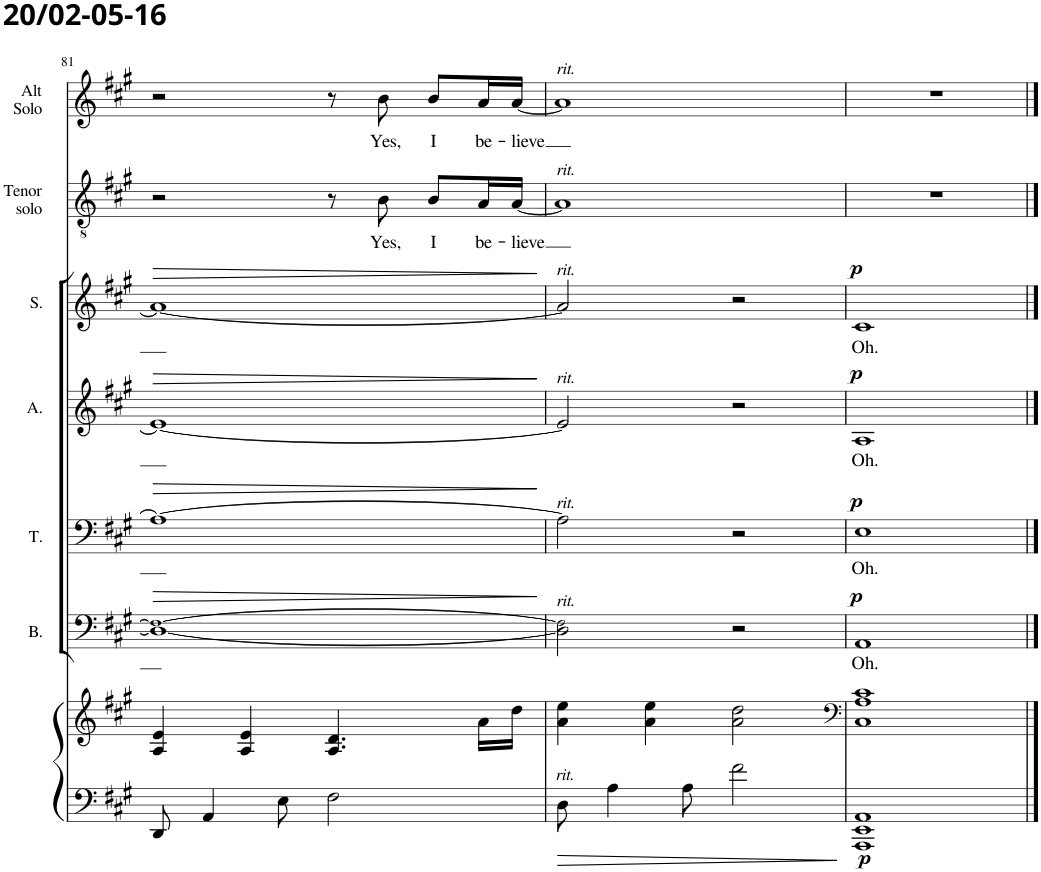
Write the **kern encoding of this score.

**kern	**kern	**dynam	**kern	**text	**dynam	**kern	**text	**dynam	**kern	**text	**dynam	**kern	**text	**dynam	**kern	**text	**kern	**text
*part7	*part7	*part7	*part6	*part6	*part6	*part5	*part5	*part5	*part4	*part4	*part4	*part3	*part3	*part3	*part2	*part2	*part1	*part1
*staff8	*staff7	*staff7/8	*staff6	*staff6	*staff6	*staff5	*staff5	*staff5	*staff4	*staff4	*staff4	*staff3	*staff3	*staff3	*staff2	*staff2	*staff1	*staff1
*I"Piano	*	*	*I"Bas	*	*	*I"Tenor	*	*	*I"Alt	*	*	*I"Sopraan	*	*	*I"Tenor solo	*	*I"Alt Solo	*
*I'Pno	*	*	*I'B.	*	*	*I'T.	*	*	*I'A.	*	*	*I'S.	*	*	*I'Tenor  solo	*	*I'Alt Solo	*
!!LO:PB:g=z
*clefF4	*clefG2	*	*clefF4	*	*	*clefF4	*	*	*clefG2	*	*	*clefG2	*	*	*clefGv2	*	*clefG2	*
*k[f#c#g#]	*k[f#c#g#]	*	*k[f#c#g#]	*	*	*k[f#c#g#]	*	*	*k[f#c#g#]	*	*	*k[f#c#g#]	*	*	*k[f#c#g#]	*	*k[f#c#g#]	*
*M4/4	*M4/4	*	*M4/4	*	*	*M4/4	*	*	*M4/4	*	*	*M4/4	*	*	*M4/4	*	*M4/4	*
=81	=81	=81	=81	=81	=81	=81	=81	=81	=81	=81	=81	=81	=81	=81	=81	=81	=81	=81
!	!	!	!	!	!LO:HP:b	!	!	!LO:HP:b	!	!	!LO:HP:b	!	!	!LO:HP:b	!	!	!	!
8DD/	4A/ 4e/	.	1D_ 1F#!_	.	>	1A_	.	>	1e_	.	>	1a_	.	>	2r	.	2r	.
4AA/	.	.	.	.	.	.	.	.	.	.	.	.	.	.	.	.	.	.
.	4A/ 4e/	.	.	.	.	.	.	.	.	.	.	.	.	.	.	.	.	.
8E\	.	.	.	.	.	.	.	.	.	.	.	.	.	.	.	.	.	.
2F#\	4.A/ 4.d/	.	.	.	.	.	.	.	.	.	.	.	.	.	8r	.	8r	.
!	!	!	!	!	!	!	!	!	!	!	!	!	!	!	!	!LO:LY:b	!	!LO:LY:b
.	.	.	.	.	.	.	.	.	.	.	.	.	.	.	8B\	Yes,	8b\	Yes,
!	!	!	!	!	!	!	!	!	!	!	!	!	!	!	!	!LO:LY:b	!	!LO:LY:b
.	.	.	.	.	.	.	.	.	.	.	.	.	.	.	8B/L	I	8b/L	I
!	!	!	!	!	!	!	!	!	!	!	!	!	!	!	!	!LO:LY:b	!	!LO:LY:b
.	16a\LL	.	.	.	.	.	.	.	.	.	.	.	.	.	16A/L	be-	16a/L	be-
!	!	!	!	!	!	!	!	!	!	!	!	!	!	!	!	!LO:LY:b	!	!LO:LY:b
.	16dd\JJ	.	.	.	.	.	.	.	.	.	.	.	.	.	[16A/JJ	-lieve	[16a/JJ	-lieve
.	.	.	.	.	]	.	.	]	.	.	]	.	.	]	.	.	.	.
=82	=82	=82	=82	=82	=82	=82	=82	=82	=82	=82	=82	=82	=82	=82	=82	=82	=82	=82
!	!	!	!	!	!	!	!	!	!	!	!	!	!	!	!	!	!LO:TX:a:i:t=rit.	!
!	!	!	!	!	!	!	!	!	!	!	!	!	!	!	!LO:TX:a:i:t=rit.	!	!	!
!	!	!	!	!	!	!	!	!	!	!	!	!LO:TX:a:i:t=rit.	!	!	!	!	!	!
!	!	!	!	!	!	!	!	!	!LO:TX:a:i:t=rit.	!	!	!	!	!	!	!	!	!
!	!	!	!	!	!	!LO:TX:a:i:t=rit.	!	!	!	!	!	!	!	!	!	!	!	!
!	!	!	!LO:TX:a:i:t=rit.	!	!	!	!	!	!	!	!	!	!	!	!	!	!	!
!LO:TX:a:i:t=rit.	!	!	!	!	!	!	!	!	!	!	!	!	!	!	!	!	!	!
8D\	4a\ 4ee\	.	2D\] 2F#!\]	.	.	2A\]	.	.	2e/]	.	.	2a/]	.	.	1A]	.	1a]	.
4A\	.	.	.	.	.	.	.	.	.	.	.	.	.	.	.	.	.	.
.	4a\ 4ee\	.	.	.	.	.	.	.	.	.	.	.	.	.	.	.	.	.
8A\	.	.	.	.	.	.	.	.	.	.	.	.	.	.	.	.	.	.
2f#\	2a\ 2dd\	.	2r	.	.	2r	.	.	2r	.	.	2r	.	.	.	.	.	.
=83	=83	=83	=83	=83	=83	=83	=83	=83	=83	=83	=83	=83	=83	=83	=83	=83	=83	=83
*	*clefF4	*	*	*	*	*	*	*	*	*	*	*	*	*	*	*	*	*
!	!	!LO:DY:b=2	!	!LO:LY:b	!LO:DY:a	!	!LO:LY:b	!LO:DY:a	!	!LO:LY:b	!LO:DY:a	!	!LO:LY:b	!LO:DY:a	!	!	!	!
1AAA 1EE 1AA	1C# 1A 1c#	p	1AA	Oh.	p	1E	Oh.	p	1A	Oh.	p	1c#	Oh.	p	1r	.	1r	.
==	==	==	==	==	==	==	==	==	==	==	==	==	==	==	==	==	==	==
*-	*-	*-	*-	*-	*-	*-	*-	*-	*-	*-	*-	*-	*-	*-	*-	*-	*-	*-
